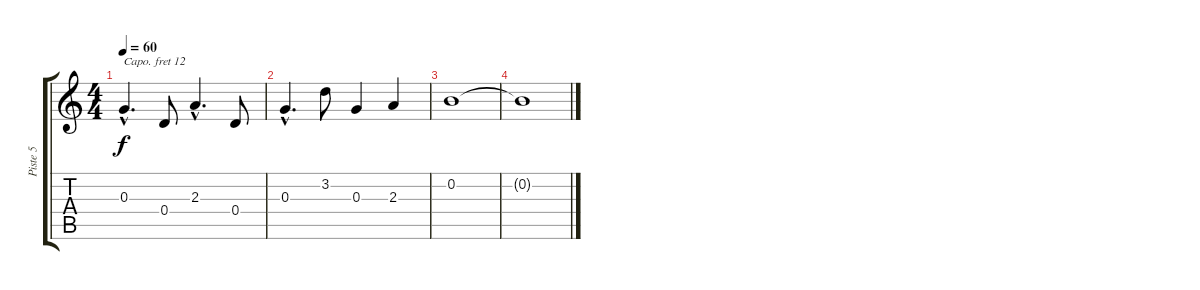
\track ("Piste 5" "Piste 5") {instrument frenchhorn}
\staff {score tabs}
\capo 12
\tuning (E4 B3 G3 D3 A2 E2) {hide}
\ts (4 4)
\tempo 60
\clef g2
\ks c
0.3{hac}.4{d dy f} 0.4.8 2.3{hac}.4{d} 0.4.8 |
0.3{hac}.4{d} 3.2.8 0.3.4 2.3.4 |
0.2.1 |
0.2{t}.1
